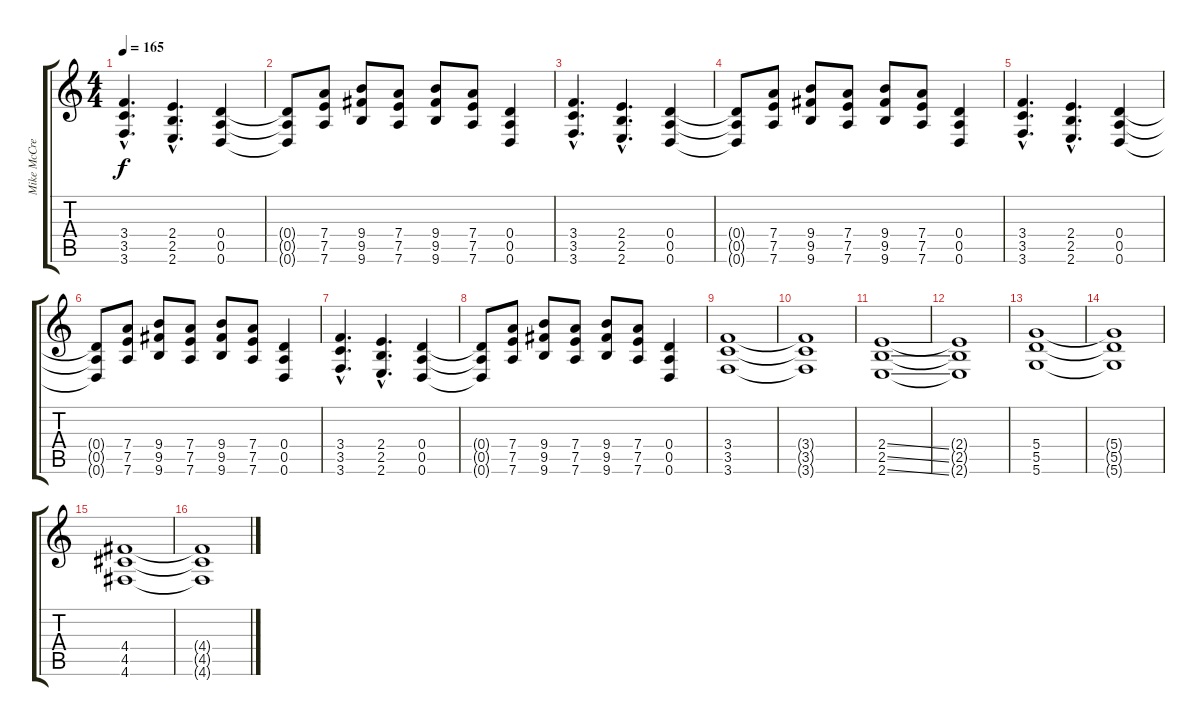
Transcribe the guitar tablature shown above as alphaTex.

\track ("Mike McCready" "Mike McCre") {instrument distortionguitar}
\staff {score tabs}
\tuning (E4 B3 G3 D3 A2 D2) {hide}
\ts (4 4)
\tempo 165
\clef g2
\ks c
(3.4{hac} 3.5{hac} 3.6{hac}).4{d dy f} (2.4{hac} 2.5{hac} 2.6{hac}).4{d} (0.4 0.5 0.6).4 |
(0.4{t} 0.5{t} 0.6{t}).8 (7.4 7.5 7.6).8 (9.4 9.5 9.6).8 (7.4 7.5 7.6).8 (9.4 9.5 9.6).8 (7.4 7.5 7.6).8 (0.4 0.5 0.6).4 |
(3.4{hac} 3.5{hac} 3.6{hac}).4{d} (2.4{hac} 2.5{hac} 2.6{hac}).4{d} (0.4 0.5 0.6).4 |
(0.4{t} 0.5{t} 0.6{t}).8 (7.4 7.5 7.6).8 (9.4 9.5 9.6).8 (7.4 7.5 7.6).8 (9.4 9.5 9.6).8 (7.4 7.5 7.6).8 (0.4 0.5 0.6).4 |
(3.4{hac} 3.5{hac} 3.6{hac}).4{d} (2.4{hac} 2.5{hac} 2.6{hac}).4{d} (0.4 0.5 0.6).4 |
(0.4{t} 0.5{t} 0.6{t}).8 (7.4 7.5 7.6).8 (9.4 9.5 9.6).8 (7.4 7.5 7.6).8 (9.4 9.5 9.6).8 (7.4 7.5 7.6).8 (0.4 0.5 0.6).4 |
(3.4{hac} 3.5{hac} 3.6{hac}).4{d} (2.4{hac} 2.5{hac} 2.6{hac}).4{d} (0.4 0.5 0.6).4 |
(0.4{t} 0.5{t} 0.6{t}).8 (7.4 7.5 7.6).8 (9.4 9.5 9.6).8 (7.4 7.5 7.6).8 (9.4 9.5 9.6).8 (7.4 7.5 7.6).8 (0.4 0.5 0.6).4 |
(3.4 3.5 3.6).1 |
(3.4{t} 3.5{t} 3.6{t}).1 |
(2.4{ss} 2.5{ss} 2.6{ss}).1 |
(2.4{t} 2.5{t} 2.6{t}).1 |
(5.4 5.5 5.6).1 |
(5.4{t} 5.5{t} 5.6{t}).1 |
(4.4 4.5 4.6).1 |
(4.4{t} 4.5{t} 4.6{t}).1
